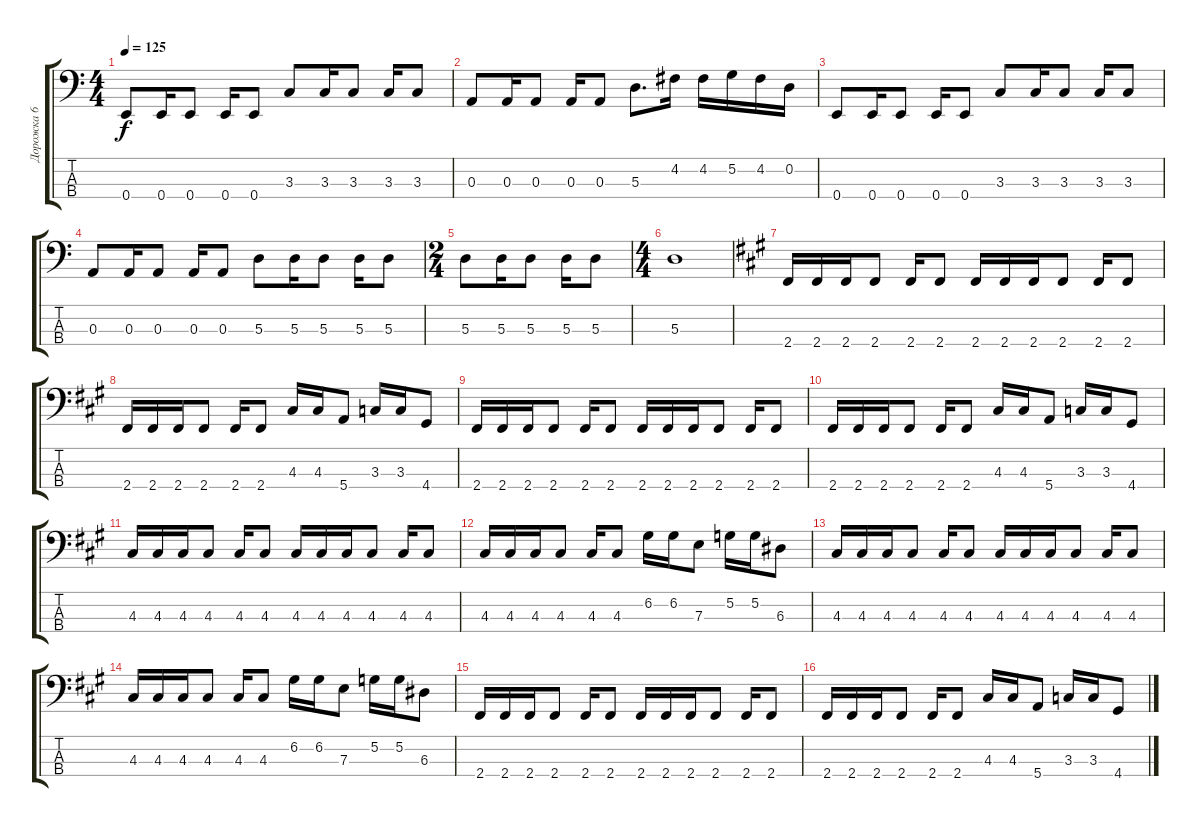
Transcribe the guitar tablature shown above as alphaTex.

\track ("Дорожка 6" "Дорожка 6") {instrument electricbassfinger}
\staff {score tabs}
\tuning (G2 D2 A1 E1) {hide}
\ts (4 4)
\tempo 125
\clef f4
\ks c
0.4.8{dy f} 0.4.16 0.4.8 0.4.16 0.4.8 3.3.8 3.3.16 3.3.8 3.3.16 3.3.8 |
0.3.8 0.3.16 0.3.8 0.3.16 0.3.8 5.3.8{d} 4.2.16 4.2.16 5.2.16 4.2.16 0.2.16 |
0.4.8 0.4.16 0.4.8 0.4.16 0.4.8 3.3.8 3.3.16 3.3.8 3.3.16 3.3.8 |
0.3.8 0.3.16 0.3.8 0.3.16 0.3.8 5.3.8 5.3.16 5.3.8 5.3.16 5.3.8 |
\ts (2 4)
5.3.8 5.3.16 5.3.8 5.3.16 5.3.8 |
\ts (4 4)
5.3.1 |
\ks a
2.4.16 2.4.16 2.4.16 2.4.8 2.4.16 2.4.8 2.4.16 2.4.16 2.4.16 2.4.8 2.4.16 2.4.8 |
2.4.16 2.4.16 2.4.16 2.4.8 2.4.16 2.4.8 4.3.16 4.3.16 5.4.8 3.3.16 3.3.16 4.4.8 |
2.4.16 2.4.16 2.4.16 2.4.8 2.4.16 2.4.8 2.4.16 2.4.16 2.4.16 2.4.8 2.4.16 2.4.8 |
2.4.16 2.4.16 2.4.16 2.4.8 2.4.16 2.4.8 4.3.16 4.3.16 5.4.8 3.3.16 3.3.16 4.4.8 |
4.3.16 4.3.16 4.3.16 4.3.8 4.3.16 4.3.8 4.3.16 4.3.16 4.3.16 4.3.8 4.3.16 4.3.8 |
4.3.16 4.3.16 4.3.16 4.3.8 4.3.16 4.3.8 6.2.16 6.2.16 7.3.8 5.2.16 5.2.16 6.3.8 |
4.3.16 4.3.16 4.3.16 4.3.8 4.3.16 4.3.8 4.3.16 4.3.16 4.3.16 4.3.8 4.3.16 4.3.8 |
4.3.16 4.3.16 4.3.16 4.3.8 4.3.16 4.3.8 6.2.16 6.2.16 7.3.8 5.2.16 5.2.16 6.3.8 |
2.4.16 2.4.16 2.4.16 2.4.8 2.4.16 2.4.8 2.4.16 2.4.16 2.4.16 2.4.8 2.4.16 2.4.8 |
2.4.16 2.4.16 2.4.16 2.4.8 2.4.16 2.4.8 4.3.16 4.3.16 5.4.8 3.3.16 3.3.16 4.4.8
